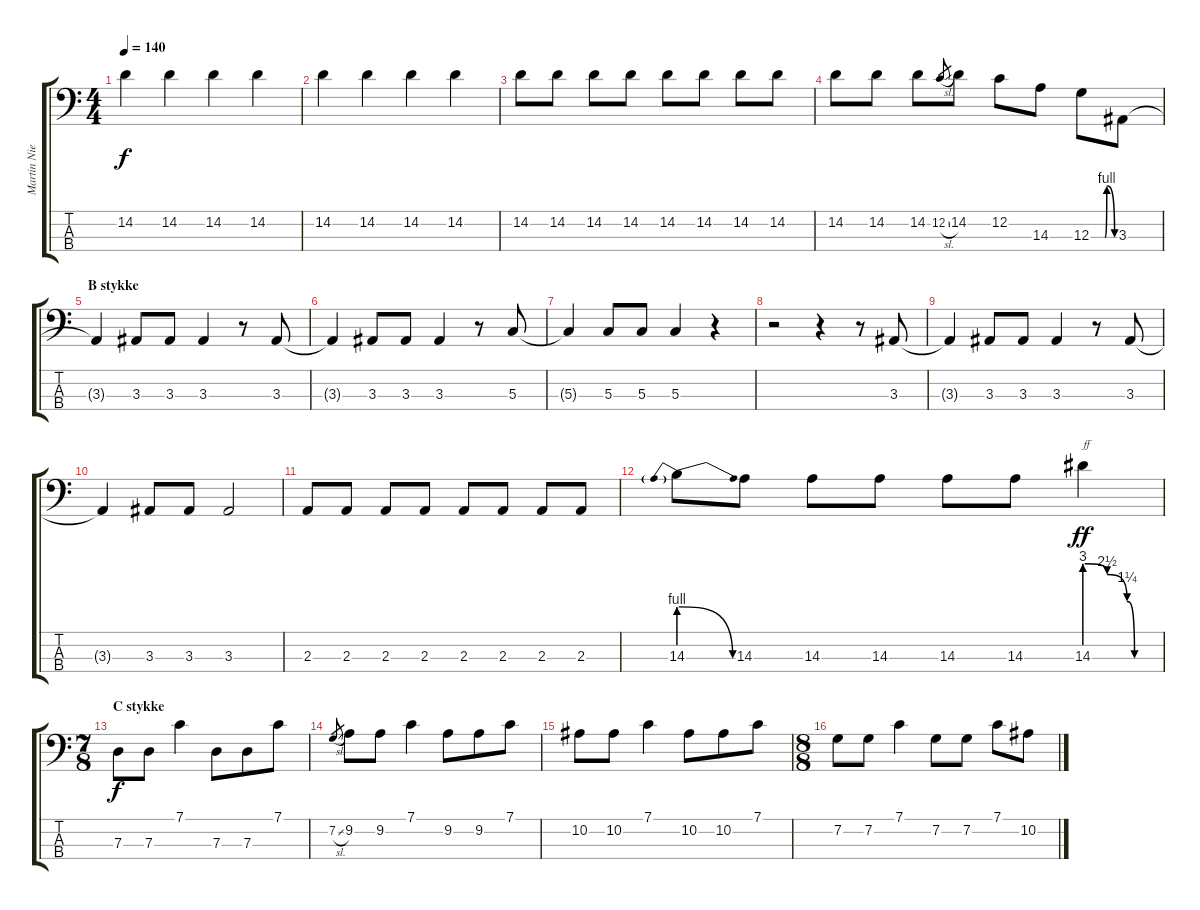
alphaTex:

\track ("Martin Nielsen (Bass)" "Martin Nie") {instrument electricbasspick}
\staff {score tabs}
\tuning (F2 C2 G1 D1) {hide}
\ts (4 4)
\tempo 140
\clef f4
\ks c
14.2.4{dy f} 14.2.4 14.2.4 14.2.4 |
14.2.4 14.2.4 14.2.4 14.2.4 |
14.2.8 14.2.8 14.2.8 14.2.8 14.2.8 14.2.8 14.2.8 14.2.8 |
14.2.8 14.2.8 14.2.8 12.2{sl}.8{gr} 14.2.8 12.2.8 14.3.8 12.3{be (custom 0 0 35 0 40 4 60 0)}.8 3.3.8 |
\section ("" "B stykke")
3.3{t}.4 3.3.8 3.3.8 3.3.4 r.8 3.3.8 |
3.3{t}.4 3.3.8 3.3.8 3.3.4 r.8 5.3.8 |
5.3{t}.4 5.3.8 5.3.8 5.3.4 r.4 |
r.2 r.4 r.8 3.3.8 |
3.3{t}.4 3.3.8 3.3.8 3.3.4 r.8 3.3.8 |
3.3{t}.4 3.3.8 3.3.8 3.3.2 |
2.3.8 2.3.8 2.3.8 2.3.8 2.3.8 2.3.8 2.3.8 2.3.8 |
14.3{be (prebendrelease 0 4 60 0)}.8 14.3.8 14.3.8 14.3.8 14.3.8 14.3.8 14.3{be (custom 0 12 18 10 34 5 40 0 60 0)}.4{txt "ff" dy ff} |
\ts (7 8)
\section ("" "C stykke")
7.3.8{dy f} 7.3.8 7.1.4 7.3.8 7.3.8 7.1.8 |
7.2{sl}.8{gr} 9.2.8 9.2.8 7.1.4 9.2.8 9.2.8 7.1.8 |
10.2.8 10.2.8 7.1.4 10.2.8 10.2.8 7.1.8 |
\ts (8 8)
7.2.8 7.2.8 7.1.4 7.2.8 7.2.8 7.1.8 10.2.8
